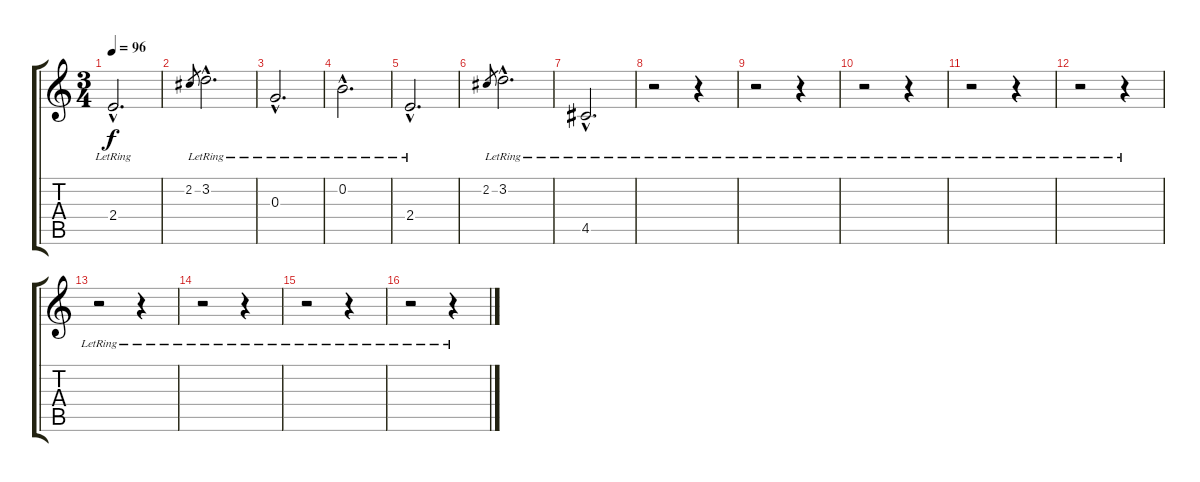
\track "" {instrument electricbasspick}
\staff {score tabs}
\tuning (E4 B3 G3 D3 A2 E2) {hide}
\ts (3 4)
\tempo 96
\clef g2
\ks c
2.4{hac lr}.2{d dy f} |
2.2.8{gr} 3.2{hac lr}.2{d} |
0.3{hac lr}.2{d} |
0.2{hac lr}.2{d} |
2.4{hac lr}.2{d} |
2.2.8{gr} 3.2{hac lr}.2{d} |
4.5{hac lr}.2{d} |
r.2 r.4 |
r.2 r.4 |
r.2 r.4 |
r.2 r.4 |
r.2 r.4 |
r.2 r.4 |
r.2 r.4 |
r.2 r.4 |
r.2 r.4
